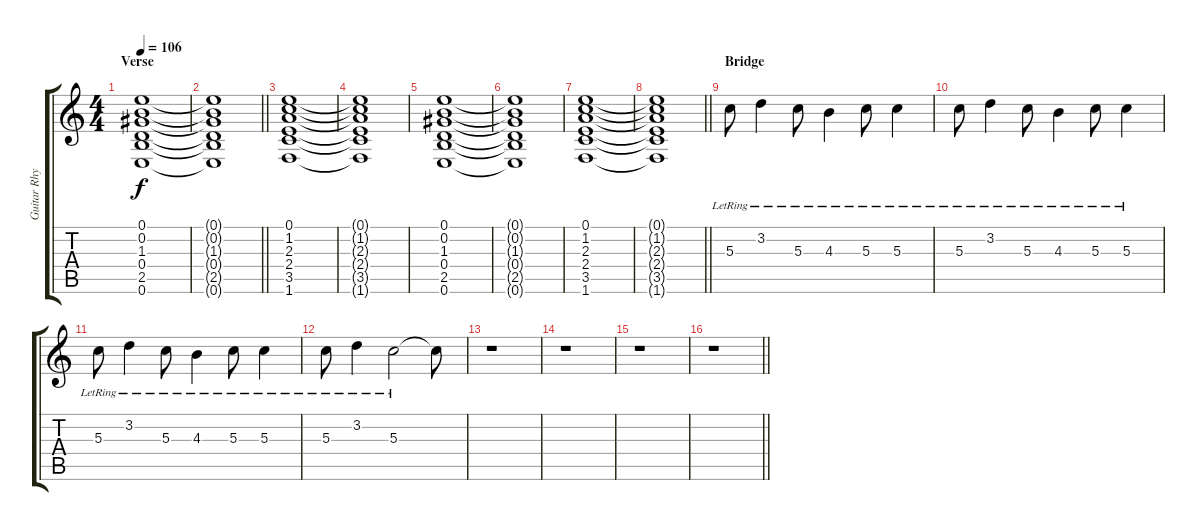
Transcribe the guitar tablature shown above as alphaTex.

\track ("Guitar Rhytm 2" "Guitar Rhy") {instrument overdrivenguitar}
\staff {score tabs}
\tuning (E4 B3 G3 D3 A2 E2) {hide}
\ts (4 4)
\section ("" "Verse")
\tempo 106
\clef g2
\ks c
(0.1 0.2 1.3 0.4 2.5 0.6).1{dy f} |
\barLineRight lightlight
(0.1{t} 0.2{t} 1.3{t} 0.4{t} 2.5{t} 0.6{t}).1 |
(0.1 1.2 2.3 2.4 3.5 1.6).1 |
(0.1{t} 1.2{t} 2.3{t} 2.4{t} 3.5{t} 1.6{t}).1 |
(0.1 0.2 1.3 0.4 2.5 0.6).1 |
(0.1{t} 0.2{t} 1.3{t} 0.4{t} 2.5{t} 0.6{t}).1 |
(0.1 1.2 2.3 2.4 3.5 1.6).1 |
\barLineRight lightlight
(0.1{t} 1.2{t} 2.3{t} 2.4{t} 3.5{t} 1.6{t}).1 |
\section ("" "Bridge")
5.3{lr}.8 3.2{lr}.4 5.3{lr}.8 4.3{lr}.4 5.3{lr}.8 5.3{lr}.4 |
5.3{lr}.8 3.2{lr}.4 5.3{lr}.8 4.3{lr}.4 5.3{lr}.8 5.3{lr}.4 |
5.3{lr}.8 3.2{lr}.4 5.3{lr}.8 4.3{lr}.4 5.3{lr}.8 5.3{lr}.4 |
5.3{lr}.8 3.2{lr}.4 5.3{lr}.2 5.3{t}.8 |
r.1 |
r.1 |
r.1 |
\barLineRight lightlight
r.1
